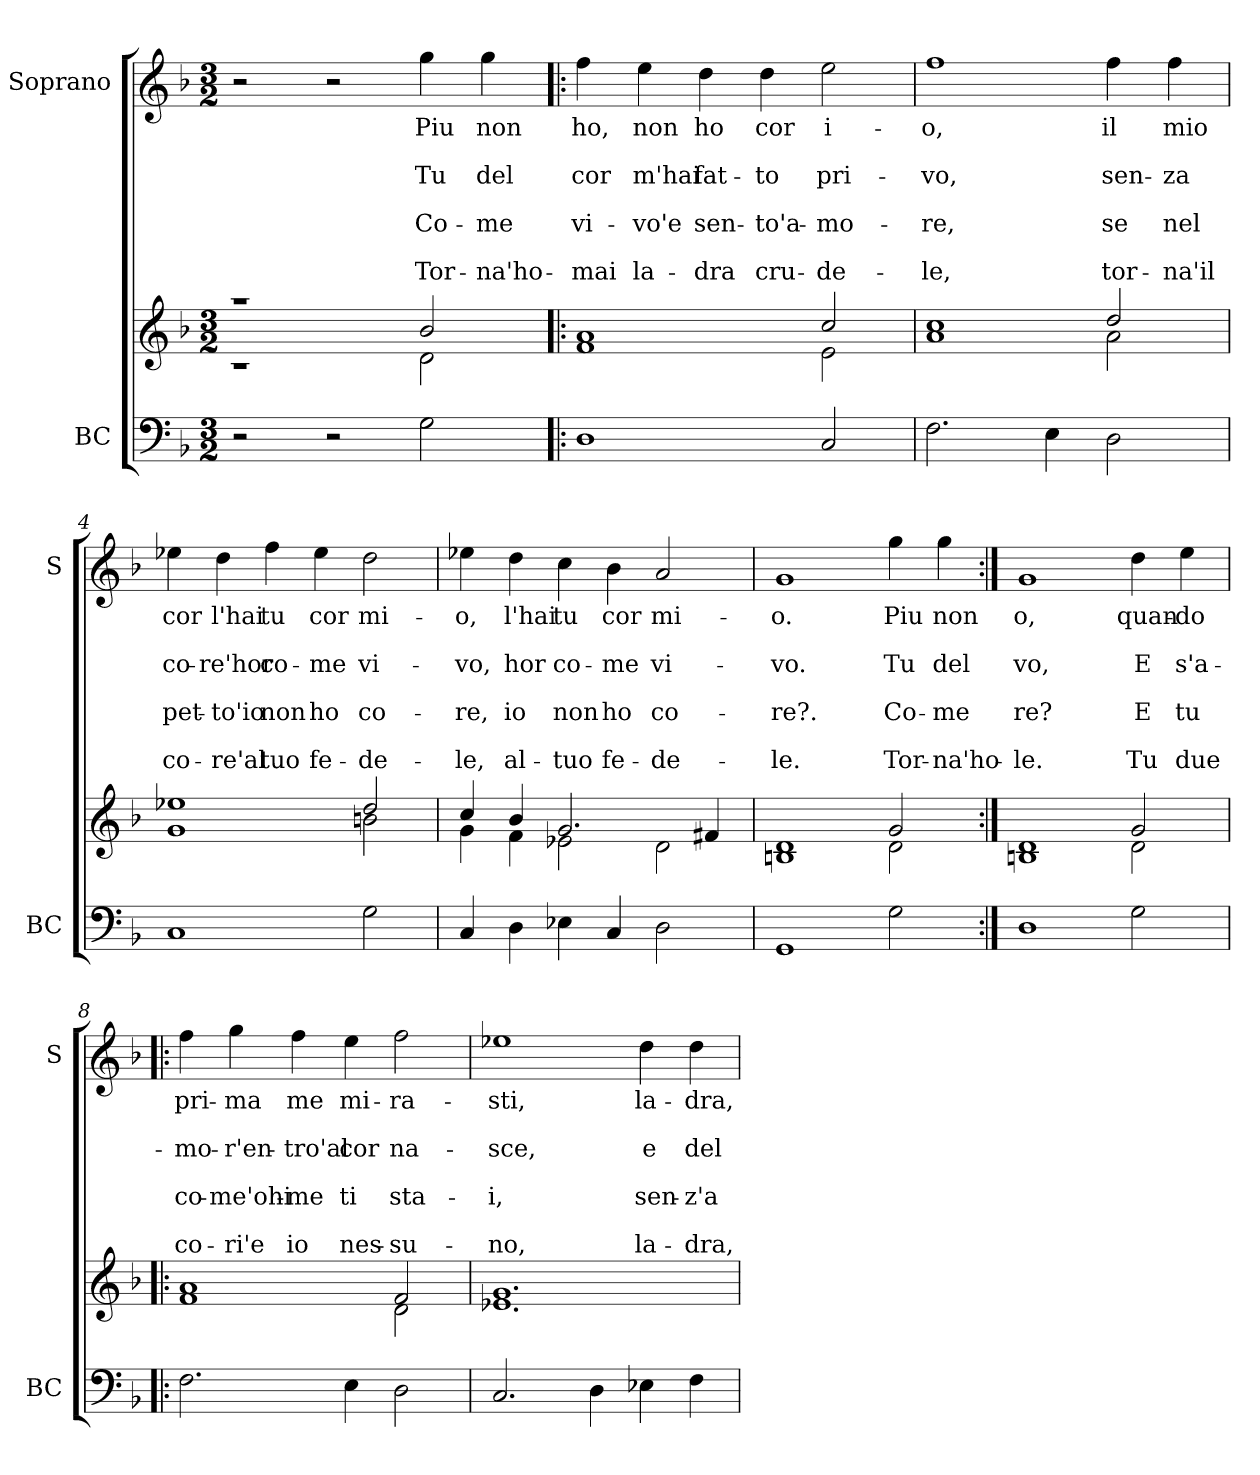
**kern	**kern	**kern	**text	**text	**text	**text	**text	**text	**text
*part2	*part2	*part1	*part1	*part1	*part1	*part1	*part1	*part1	*part1
*staff3	*staff2	*staff1	*staff1	*staff1	*staff1	*staff1	*staff1	*staff1	*staff1
*I"BC	*	*I"Soprano	*	*	*	*	*	*	*
*I'BC	*	*I'S	*	*	*	*	*	*	*
*clefF4	*clefG2	*clefG2	*	*	*	*	*	*	*
*k[b-]	*k[b-]	*k[b-]	*	*	*	*	*	*	*
*F:	*F:	*F:	*	*	*	*	*	*	*
*M3/2	*M3/2	*M3/2	*	*	*	*	*	*	*
=1	=1	=1	=1	=1	=1	=1	=1	=1	=1
*	*^	*	*	*	*	*	*	*	*
2r	1raa	1rc	2r	.	.	.	.	.	.	.
2r	.	.	2r	.	.	.	.	.	.	.
!	!	!	!	!LO:LY:b	!	!LO:LY:b	!	!LO:LY:b	!	!LO:LY:b
2G\	2b-/	2d\	4gg\	Piu	.	Tu	.	Co-	.	Tor-
!	!	!	!	!LO:LY:b	!	!LO:LY:b	!	!LO:LY:b	!	!LO:LY:b
.	.	.	4gg\	non	.	del	.	-me	.	-na'ho-
=2!|:	=2!|:	=2!|:	=2!|:	=2!|:	=2!|:	=2!|:	=2!|:	=2!|:	=2!|:	=2!|:
!	!	!	!	!LO:LY:b	!	!LO:LY:b	!	!LO:LY:b	!	!LO:LY:b
1D	1a	1f	4ff\	ho,	.	cor	.	vi-	.	-mai
!	!	!	!	!LO:LY:b	!	!LO:LY:b	!	!LO:LY:b	!	!LO:LY:b
.	.	.	4ee\	non	.	m'hai	.	-vo'e	.	la-
!	!	!	!	!LO:LY:b	!	!LO:LY:b	!	!LO:LY:b	!	!LO:LY:b
.	.	.	4dd\	ho	.	fat-	.	sen-	.	-dra
!	!	!	!	!LO:LY:b	!	!LO:LY:b	!	!LO:LY:b	!	!LO:LY:b
.	.	.	4dd\	cor	.	-to	.	-to'a-	.	cru-
!	!	!	!	!LO:LY:b	!	!LO:LY:b	!	!LO:LY:b	!	!LO:LY:b
2C/	2cc/	2e\	2ee\	i-	.	pri-	.	-mo-	.	-de-
=3	=3	=3	=3	=3	=3	=3	=3	=3	=3	=3
!	!	!	!	!LO:LY:b	!	!LO:LY:b	!	!LO:LY:b	!	!LO:LY:b
2.F\	1cc	1a	1ff	-o,	.	-vo,	.	-re,	.	-le,
4E\	.	.	.	.	.	.	.	.	.	.
!	!	!	!	!LO:LY:b	!	!LO:LY:b	!	!LO:LY:b	!	!LO:LY:b
2D\	2dd/	2a\	4ff\	il	.	sen-	.	se	.	tor-
!	!	!	!	!LO:LY:b	!	!LO:LY:b	!	!LO:LY:b	!	!LO:LY:b
.	.	.	4ff\	mio	.	-za	.	nel	.	-na'il
=4	=4	=4	=4	=4	=4	=4	=4	=4	=4	=4
!	!	!	!	!LO:LY:b	!	!LO:LY:b	!	!LO:LY:b	!	!LO:LY:b
1C	1ee-X	1g	4ee-X\	cor	.	co-	.	pet-	.	co-
!	!	!	!	!LO:LY:b	!	!LO:LY:b	!	!LO:LY:b	!	!LO:LY:b
.	.	.	4dd\	l'hai	.	-re'hor	.	-to'io	.	-re'al
!	!	!	!	!LO:LY:b	!	!LO:LY:b	!	!LO:LY:b	!	!LO:LY:b
.	.	.	4ff\	tu	.	co-	.	non	.	tuo
!	!	!	!	!LO:LY:b	!	!LO:LY:b	!	!LO:LY:b	!	!LO:LY:b
.	.	.	4ee-\	cor	.	-me	.	ho	.	fe-
!	!	!	!	!LO:LY:b	!	!LO:LY:b	!	!LO:LY:b	!	!LO:LY:b
2G\	2dd/	2bn\	2dd\	mi-	.	vi-	.	co-	.	-de-
!!LO:LB:g=z
=5	=5	=5	=5	=5	=5	=5	=5	=5	=5	=5
!	!	!	!	!LO:LY:b	!	!LO:LY:b	!	!LO:LY:b	!	!LO:LY:b
4C/	4cc/	4g\	4ee-X\	-o,	.	-vo,	.	-re,	.	-le,
!	!	!	!	!LO:LY:b	!	!LO:LY:b	!	!LO:LY:b	!	!LO:LY:b
4D\	4b-/	4f\	4dd\	l'hai	.	hor	.	io	.	al-
!	!	!	!	!LO:LY:b	!	!LO:LY:b	!	!LO:LY:b	!	!LO:LY:b
4E-X\	2.g/	2e-X\	4cc\	tu	.	co-	.	non	.	-tuo
!	!	!	!	!LO:LY:b	!	!LO:LY:b	!	!LO:LY:b	!	!LO:LY:b
4C/	.	.	4b-\	cor	.	-me	.	ho	.	fe-
!	!	!	!	!LO:LY:b	!	!LO:LY:b	!	!LO:LY:b	!	!LO:LY:b
2D\	.	2d\	2a/	mi-	.	vi-	.	co-	.	-de-
.	4f#X/	.	.	.	.	.	.	.	.	.
=6	=6	=6	=6	=6	=6	=6	=6	=6	=6	=6
!	!	!	!	!LO:LY:b	!	!LO:LY:b	!	!LO:LY:b	!	!LO:LY:b
1GG	1d	1Bn	1g	-o.	.	-vo.	.	-re?.	.	-le.
!	!	!	!	!LO:LY:b	!	!LO:LY:b	!	!LO:LY:b	!	!LO:LY:b
2G\	2g/	2d\	4gg\	Piu	.	Tu	.	Co-	.	Tor-
!	!	!	!	!LO:LY:b	!	!LO:LY:b	!	!LO:LY:b	!	!LO:LY:b
.	.	.	4gg\	non	.	del	.	-me	.	-na'ho-
=7:|!	=7:|!	=7:|!	=7:|!	=7:|!	=7:|!	=7:|!	=7:|!	=7:|!	=7:|!	=7:|!
!	!	!	!	!LO:LY:b	!	!LO:LY:b	!	!LO:LY:b	!	!LO:LY:b
1D	1d	1Bn	1g	o,	.	vo,	.	re?	.	-le.
!	!	!	!	!LO:LY:b	!	!LO:LY:b	!	!LO:LY:b	!	!LO:LY:b
2G\	2g/	2d\	4dd\	quan-	.	E	.	E	.	Tu
!	!	!	!	!LO:LY:b	!	!LO:LY:b	!	!LO:LY:b	!	!LO:LY:b
.	.	.	4ee\	-do	.	s'a-	.	tu	.	due
=8!|:	=8!|:	=8!|:	=8!|:	=8!|:	=8!|:	=8!|:	=8!|:	=8!|:	=8!|:	=8!|:
!	!	!	!	!LO:LY:b	!	!LO:LY:b	!	!LO:LY:b	!	!LO:LY:b
2.F\	1a	1f	4ff\	pri-	.	-mo-	.	co-	.	co-
!	!	!	!	!LO:LY:b	!	!LO:LY:b	!	!LO:LY:b	!	!LO:LY:b
.	.	.	4gg\	-ma	.	-r'en-	.	-me'ohi-	.	-ri'e
!	!	!	!	!LO:LY:b	!	!LO:LY:b	!	!LO:LY:b	!	!LO:LY:b
.	.	.	4ff\	me	.	-tro'al	.	-me	.	io
!	!	!	!	!LO:LY:b	!	!LO:LY:b	!	!LO:LY:b	!	!LO:LY:b
4E\	.	.	4ee\	mi-	.	cor	.	ti	.	nes-
!	!	!	!	!LO:LY:b	!	!LO:LY:b	!	!LO:LY:b	!	!LO:LY:b
2D\	2f/	2d\	2ff\	-ra-	.	na-	.	sta-	.	-su-
!!LO:PB:g=z
=9	=9	=9	=9	=9	=9	=9	=9	=9	=9	=9
!	!	!	!	!LO:LY:b	!	!LO:LY:b	!	!LO:LY:b	!	!LO:LY:b
2.C/	1.g	1.e-X	1ee-X	-sti,	.	-sce,	.	-i,	.	-no,
4D\	.	.	.	.	.	.	.	.	.	.
!	!	!	!	!LO:LY:b	!	!LO:LY:b	!	!LO:LY:b	!	!LO:LY:b
4E-X\	.	.	4dd\	la-	.	e	.	sen-	.	la-
!	!	!	!	!LO:LY:b	!	!LO:LY:b	!	!LO:LY:b	!	!LO:LY:b
4F\	.	.	4dd\	-dra,	.	del	.	-z'a-	.	-dra,
*	*v	*v	*	*	*	*	*	*	*	*
=	=	=	=	=	=	=	=	=	=
*-	*-	*-	*-	*-	*-	*-	*-	*-	*-
